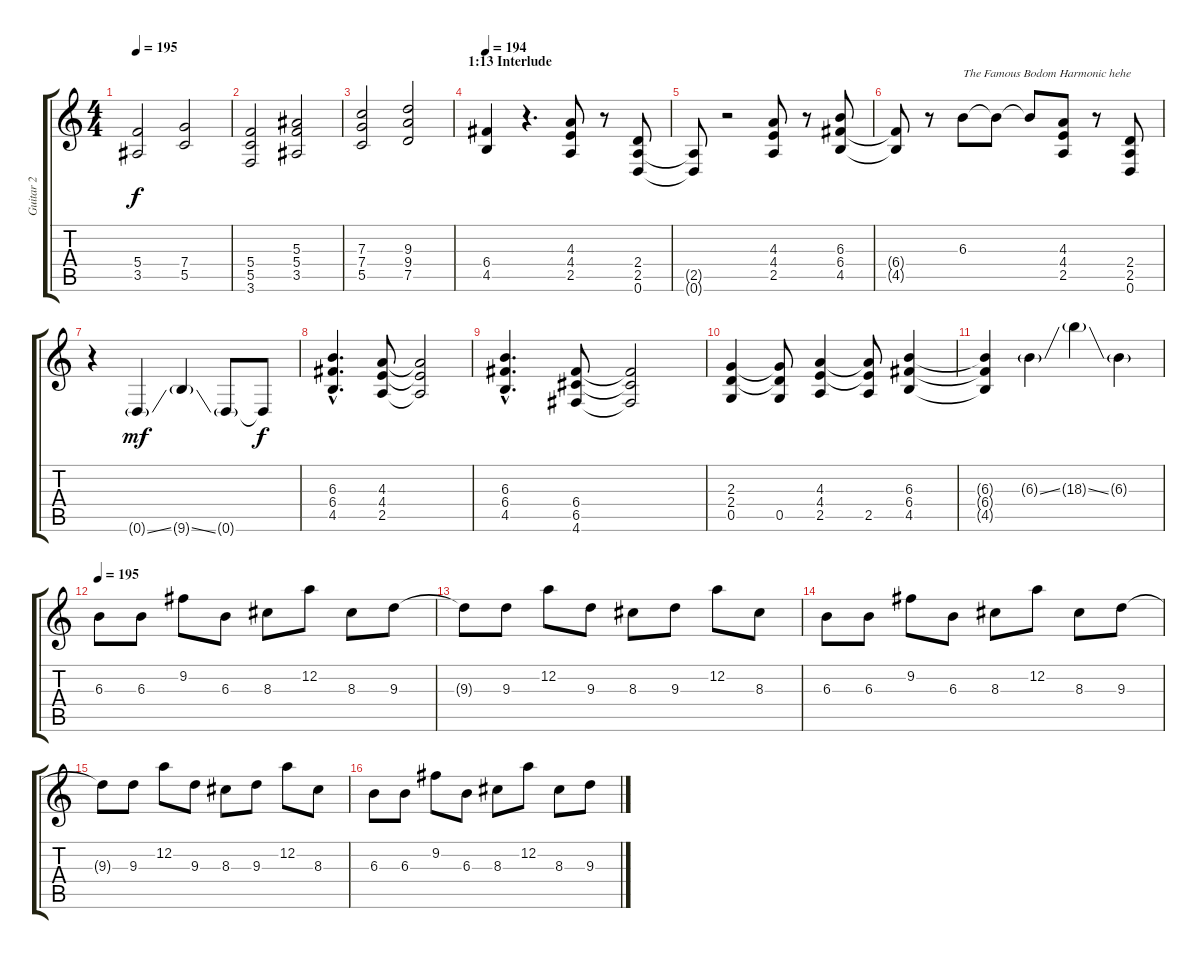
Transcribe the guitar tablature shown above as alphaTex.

\track ("Guitar 2" "Guitar 2") {instrument distortionguitar}
\staff {score tabs}
\tuning (D4 A3 F3 C3 G2 D2) {hide}
\ts (4 4)
\tempo 195
\clef g2
\ks c
(5.4 3.5).2{dy f} (7.4 5.5).2 |
(5.4 5.5 3.6).2 (5.3 5.4 3.5).2 |
(7.3 7.4 5.5).2 (9.3 9.4 7.5).2 |
\section ("" "1:13 Interlude")
\tempo 194
(6.4 4.5).4 r.4{d} (4.3 4.4 2.5).8 r.8 (2.4 2.5 0.6).8 |
(2.5{t} 0.6{t}).8 r.2 (4.3 4.4 2.5).8 r.8 (6.3 6.4 4.5).8 |
(6.4{t} 4.5{t}).8 r.8 6.3.8{txt "The Famous Bodom Harmonic hehe"} 6.3{t}.8 6.3{t}.8 (4.3 4.4 2.5).8 r.8 (2.4 2.5 0.6).8 |
r.4 0.6{ss g}.4{dy mf} 9.6{ss g}.4 0.6{g}.8 0.6{t}.8{dy f} |
(6.3{hac} 6.4{hac} 4.5{hac}).4{d volume 12} (4.3 4.4 2.5).8 (4.3{t} 4.4{t} 2.5{t}).2 |
(6.3{hac} 6.4{hac} 4.5{hac}).4{d} (6.4 6.5 4.6).8 (6.4{t} 6.5{t} 4.6{t}).2 |
(2.3 2.4 0.5).4 (2.3{t} 2.4{t} 0.5).8 (4.3 4.4 2.5).4 (4.3{t} 4.4{t} 2.5).8 (6.3 6.4 4.5).4 |
(6.3{t} 6.4{t} 4.5{t}).4 6.3{ss g}.4 18.3{ss g}.4 6.3{g}.4 |
\tempo 195
6.3.8 6.3.8 9.2.8 6.3.8 8.3.8 12.2.8 8.3.8 9.3.8 |
9.3{t}.8 9.3.8 12.2.8 9.3.8 8.3.8 9.3.8 12.2.8 8.3.8 |
6.3.8 6.3.8 9.2.8 6.3.8 8.3.8 12.2.8 8.3.8 9.3.8 |
9.3{t}.8 9.3.8 12.2.8 9.3.8 8.3.8 9.3.8 12.2.8 8.3.8 |
6.3.8 6.3.8 9.2.8 6.3.8 8.3.8 12.2.8 8.3.8 9.3.8
